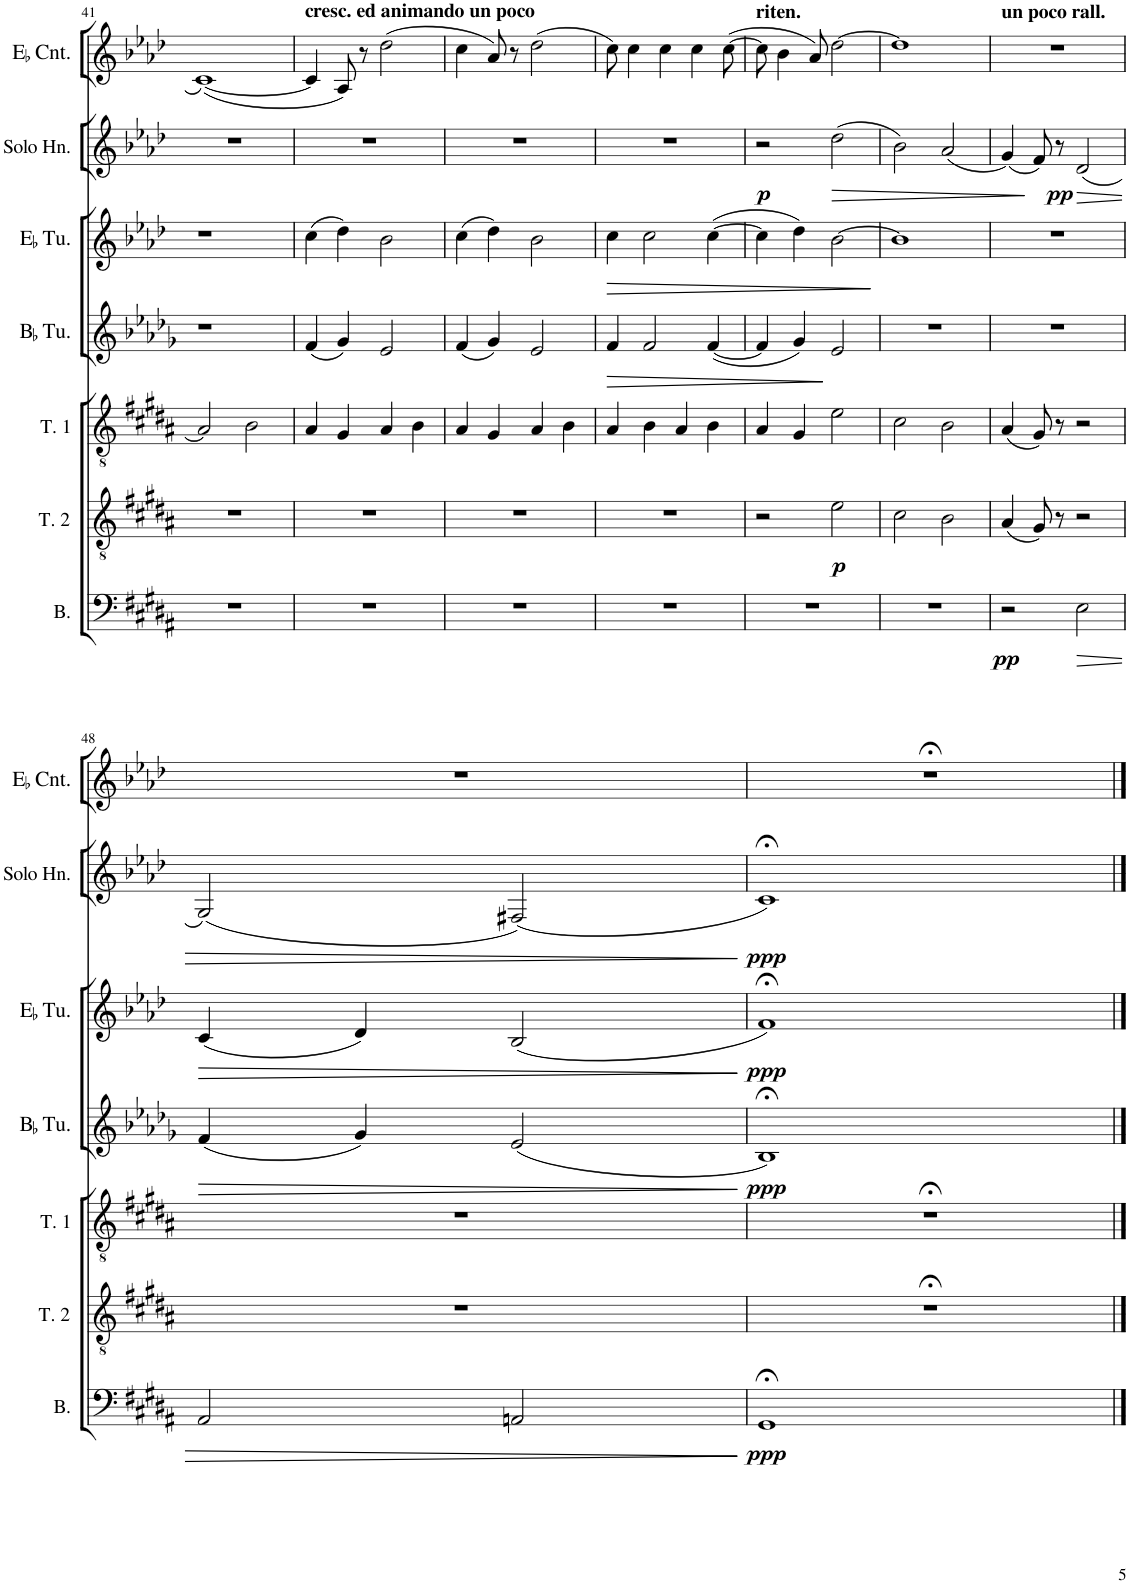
**kern	**dynam	**kern	**dynam	**kern	**kern	**dynam	**kern	**dynam	**kern	**dynam	**kern
*part7	*part7	*part6	*part6	*part5	*part4	*part4	*part3	*part3	*part2	*part2	*part1
*staff7	*staff7	*staff6	*staff6	*staff5	*staff4	*staff4	*staff3	*staff3	*staff2	*staff2	*staff1
*I"Bass	*	*I"Tenor 2	*	*I"Tenor 1	*I"BaccidentalFlat Tuba	*	*I"EaccidentalFlat Tuba	*	*I"EaccidentalFlat Solo Horn	*	*I"EaccidentalFlat Cornet
*I'B.	*	*I'T. 2	*	*I'T. 1	*I'BaccidentalFlat Tu.	*	*I'EaccidentalFlat Tu.	*	*I'Solo Hn.	*	*I'EaccidentalFlat Cnt.
!!LO:PB:g=z
*clefF4	*	*clefGv2	*	*clefGv2	*clefG2	*	*clefG2	*	*clefG2	*	*clefG2
*	*	*	*	*	*Trd15c26	*	*Trd12c21	*	*Trd5c9	*	*Trd-2c-3
*k[f#c#g#d#a#]	*	*k[f#c#g#d#a#]	*	*k[f#c#g#d#a#]	*k[b-e-a-d-g-]	*	*k[b-e-a-d-]	*	*k[b-e-a-d-]	*	*k[b-e-a-d-]
*M4/4	*	*M4/4	*	*M4/4	*M4/4	*	*M4/4	*	*M4/4	*	*M4/4
=41	=41	=41	=41	=41	=41	=41	=41	=41	=41	=41	=41
1r	.	1r	.	2A#/]	1r	.	1r	.	1r	.	([1c
.	.	.	.	2B\	.	.	.	.	.	.	.
=42	=42	=42	=42	=42	=42	=42	=42	=42	=42	=42	=42
!	!	!	!	!	!	!	!	!	!	!	!LO:TX:a:B:t=cresc. ed animando un poco
1r	.	1r	.	4A#/	(4f/	.	(4cc\	.	1r	.	4c/]
.	.	.	.	4G#/	4g-/)	.	4dd-\)	.	.	.	8A-/)
.	.	.	.	.	.	.	.	.	.	.	8r
.	.	.	.	4A#/	2e-/	.	2b-\	.	.	.	(2dd-\
.	.	.	.	4B\	.	.	.	.	.	.	.
=43	=43	=43	=43	=43	=43	=43	=43	=43	=43	=43	=43
1r	.	1r	.	4A#/	(4f/	.	(4cc\	.	1r	.	4cc\
.	.	.	.	4G#/	4g-/)	.	4dd-\)	.	.	.	8a-/)
.	.	.	.	.	.	.	.	.	.	.	8r
.	.	.	.	4A#/	2e-/	.	2b-\	.	.	.	(2dd-\
.	.	.	.	4B\	.	.	.	.	.	.	.
=44	=44	=44	=44	=44	=44	=44	=44	=44	=44	=44	=44
!	!	!	!	!	!	!LO:HP:b	!	!LO:HP:b	!	!	!
1r	.	1r	.	4A#/	4f/	>	4cc\	>	1r	.	8cc\)
.	.	.	.	.	.	.	.	.	.	.	4cc\
.	.	.	.	4B\	2f/	.	2cc\	.	.	.	.
.	.	.	.	.	.	.	.	.	.	.	4cc\
.	.	.	.	4A#/	.	.	.	.	.	.	.
.	.	.	.	.	.	.	.	.	.	.	4cc\
.	.	.	.	4B\	([4f/	.	([4cc\	.	.	.	.
.	.	.	.	.	.	.	.	.	.	.	([8cc\
=45	=45	=45	=45	=45	=45	=45	=45	=45	=45	=45	=45
!	!	!	!	!	!	!	!	!	!	!	!LO:TX:a:B:t=riten.
!	!	!	!	!	!	!	!	!	!	!LO:DY:b	!
1r	.	2r	.	4A#/	4f/]	.	4cc\]	.	2r	p	8cc\]
.	.	.	.	.	.	.	.	.	.	.	4b-\
.	.	.	.	4G#/	4g-/)	.	4dd-\)	.	.	.	.
.	.	.	.	.	.	.	.	.	.	.	8a-/)
!	!	!	!LO:DY:b	!	!	!	!	!	!	!LO:HP:b	!
.	.	2e\	p	2e\	2e-/	]	[2b-\	.	(2dd-\	>	[2dd-\
.	.	.	.	.	.	.	.	]	.	.	.
=46	=46	=46	=46	=46	=46	=46	=46	=46	=46	=46	=46
1r	.	2c#\	.	2c#\	1r	.	1b-]	.	2b-\)	.	1dd-]
.	.	2B\	.	2B\	.	.	.	.	(2a-/	.	.
=47	=47	=47	=47	=47	=47	=47	=47	=47	=47	=47	=47
!	!	!	!	!	!	!	!	!	!	!	!LO:TX:a:B:t=un poco rall.
!	!LO:DY:b	!	!	!	!	!	!	!	!	!	!
2r	pp	(4A#/	.	(4A#/	1r	.	1r	.	(4g/)	.	1r
.	.	8G#/)	.	8G#/)	.	.	.	.	8f/)	]	.
!	!	!	!	!	!	!	!	!	!	!LO:DY:b	!
.	.	8r	.	8r	.	.	.	.	8r	pp	.
!	!LO:HP:b	!	!	!	!	!	!	!	!	!LO:HP:b	!
2E\	>	2r	.	2r	.	.	.	.	(2d-/	>	.
!!LO:LB:g=z
=48	=48	=48	=48	=48	=48	=48	=48	=48	=48	=48	=48
!	!	!	!	!	!	!LO:HP:b	!	!LO:HP:b	!	!	!
2AA#/	.	1r	.	1r	(4f/	>	(4c/	>	(2G/)	.	1r
.	.	.	.	.	4g-/)	.	4d-/)	.	.	.	.
2AAn/	.	.	.	.	(2e-/	.	(2B-/	.	(2F#X/)	.	.
.	]	.	.	.	.	]	.	]	.	]	.
=49	=49	=49	=49	=49	=49	=49	=49	=49	=49	=49	=49
!	!LO:DY:b	!	!	!	!	!LO:DY:b	!	!LO:DY:b	!	!LO:DY:b	!
1GG#;<	ppp	1r;<	.	1r;<	1B-;<)	ppp	1f;<)	ppp	1c;<)	ppp	1r;<
==	==	==	==	==	==	==	==	==	==	==	==
*-	*-	*-	*-	*-	*-	*-	*-	*-	*-	*-	*-
